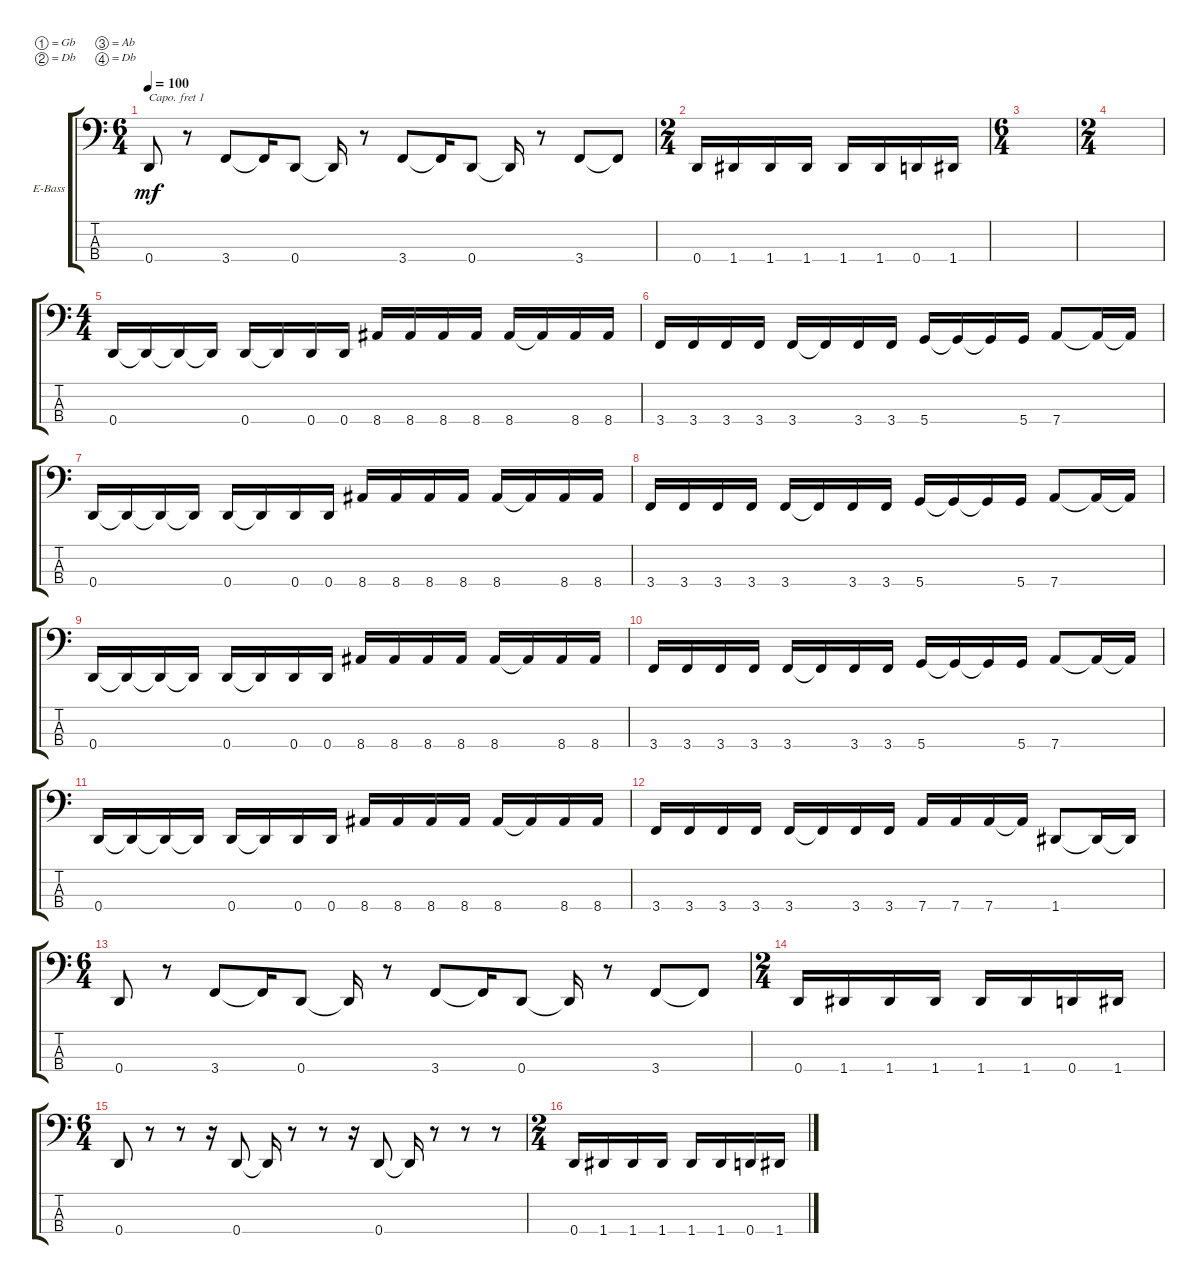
\bracketExtendMode groupsimilarinstruments
\firstSystemTrackNameOrientation horizontal
\otherSystemsTrackNameOrientation horizontal
\track ("Electric Bass" "E-Bass") {instrument electricbassfinger}
\staff {score tabs}
\capo 1
\tuning (Gb2 Db2 Ab1 Db1)
\ts (6 4)
\tempo 100
\clef f4
\ks c
0.4.8{dy mf} r.8 3.4.8 3.4{t}.16 0.4.8 0.4{t}.16 r.8 3.4.8 3.4{t}.16 0.4.8 0.4{t}.16 r.8 3.4.8 3.4{t}.8 |
\ts (2 4)
0.4.16 1.4.16 1.4.16 1.4.16 1.4.16 1.4.16 0.4.16 1.4.16 |
\ts (6 4)
|
\ts (2 4)
|
\ts (4 4)
0.4.16 0.4{t}.16 0.4{t}.16 0.4{t}.16 0.4.16 0.4{t}.16 0.4.16 0.4.16 8.4.16 8.4.16 8.4.16 8.4.16 8.4.16 8.4{t}.16 8.4.16 8.4.16 |
3.4.16 3.4.16 3.4.16 3.4.16 3.4.16 3.4{t}.16 3.4.16 3.4.16 5.4.16 5.4{t}.16 5.4{t}.16 5.4.16 7.4.8 7.4{t}.16 7.4{t}.16 |
0.4.16 0.4{t}.16 0.4{t}.16 0.4{t}.16 0.4.16 0.4{t}.16 0.4.16 0.4.16 8.4.16 8.4.16 8.4.16 8.4.16 8.4.16 8.4{t}.16 8.4.16 8.4.16 |
3.4.16 3.4.16 3.4.16 3.4.16 3.4.16 3.4{t}.16 3.4.16 3.4.16 5.4.16 5.4{t}.16 5.4{t}.16 5.4.16 7.4.8 7.4{t}.16 7.4{t}.16 |
0.4.16 0.4{t}.16 0.4{t}.16 0.4{t}.16 0.4.16 0.4{t}.16 0.4.16 0.4.16 8.4.16 8.4.16 8.4.16 8.4.16 8.4.16 8.4{t}.16 8.4.16 8.4.16 |
3.4.16 3.4.16 3.4.16 3.4.16 3.4.16 3.4{t}.16 3.4.16 3.4.16 5.4.16 5.4{t}.16 5.4{t}.16 5.4.16 7.4.8 7.4{t}.16 7.4{t}.16 |
0.4.16 0.4{t}.16 0.4{t}.16 0.4{t}.16 0.4.16 0.4{t}.16 0.4.16 0.4.16 8.4.16 8.4.16 8.4.16 8.4.16 8.4.16 8.4{t}.16 8.4.16 8.4.16 |
3.4.16 3.4.16 3.4.16 3.4.16 3.4.16 3.4{t}.16 3.4.16 3.4.16 7.4.16 7.4.16 7.4.16 7.4{t}.16 1.4.8 1.4{t}.16 1.4{t}.16 |
\ts (6 4)
0.4.8 r.8 3.4.8 3.4{t}.16 0.4.8 0.4{t}.16 r.8 3.4.8 3.4{t}.16 0.4.8 0.4{t}.16 r.8 3.4.8 3.4{t}.8 |
\ts (2 4)
0.4.16 1.4.16 1.4.16 1.4.16 1.4.16 1.4.16 0.4.16 1.4.16 |
\ts (6 4)
0.4.8 r.8 r.8 r.16 0.4.8 0.4{t}.16 r.8 r.8 r.16 0.4.8 0.4{t}.16 r.8 r.8 r.8 |
\ts (2 4)
0.4.16 1.4.16 1.4.16 1.4.16 1.4.16 1.4.16 0.4.16 1.4.16
